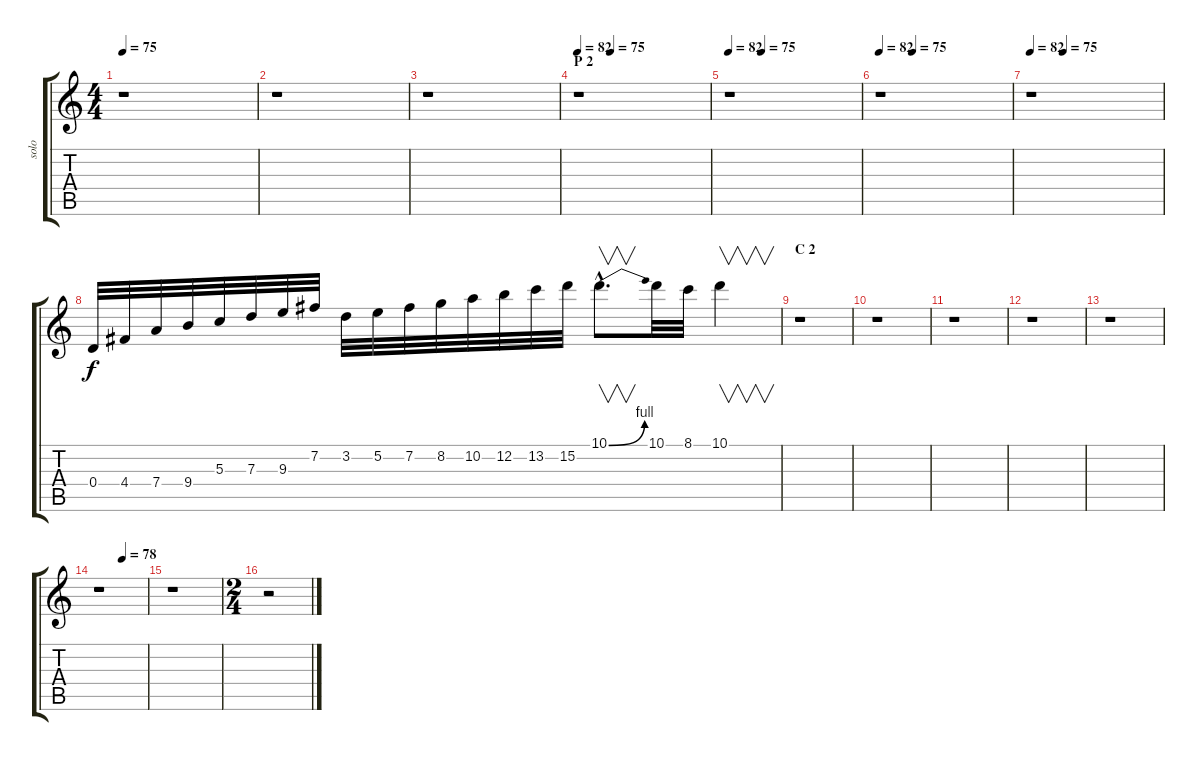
\track ("solo" "solo") {instrument overdrivenguitar}
\staff {score tabs}
\tuning (E4 B3 G3 D3 A2 E2) {hide}
\ts (4 4)
\tempo 75
\clef g2
\ks c
r.1{dy f} |
r.1 |
r.1 |
\section ("" "P 2")
\tempo 82
\tempo (75 0.25)
r.1 |
\tempo 82
\tempo (75 0.25)
r.1 |
\tempo 82
\tempo (75 0.25)
r.1 |
\tempo 82
\tempo (75 0.25)
r.1 |
0.4.32{volume 10 instrument overdrivenguitar} 4.4.32 7.4.32 9.4.32 5.3.32 7.3.32 9.3.32 7.2.32 3.2.32 5.2.32 7.2.32 8.2.32 10.2.32 12.2.32 13.2.32 15.2.32 10.1{be (bend 0 0 60 4) hac}.8{v d} 10.1.32 8.1.32 10.1.4{v} |
\section ("" "C 2")
r.1 |
r.1 |
r.1 |
r.1 |
r.1 |
\tempo (78 0.5)
r.1 |
r.1 |
\ts (2 4)
r.2
